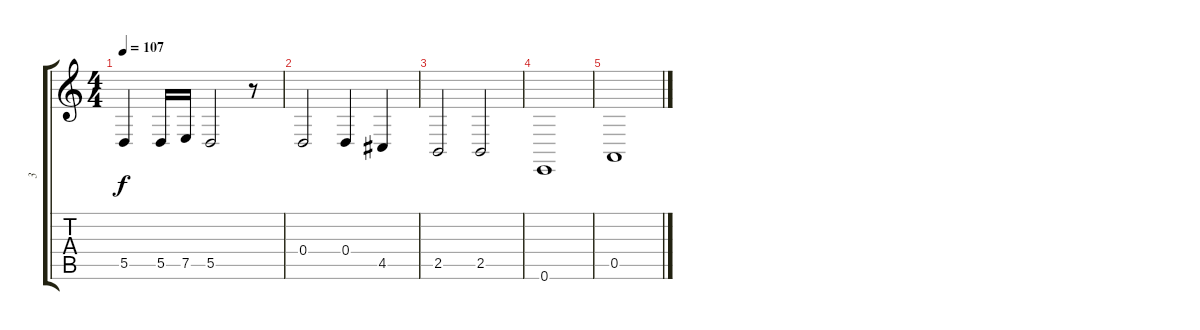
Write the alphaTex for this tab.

\track ("3" "3") {instrument choiraahs}
\staff {score tabs}
\tuning (E4 B3 G3 D3 A2 E2) {hide}
\ts (4 4)
\tempo 107
\clef g2
\ks c
5.5.4{dy f} 5.5.16 7.5.16 5.5.2 r.8 |
0.4.2 0.4.4 4.5.4 |
2.5.2 2.5.2 |
0.6.1 |
0.5.1
